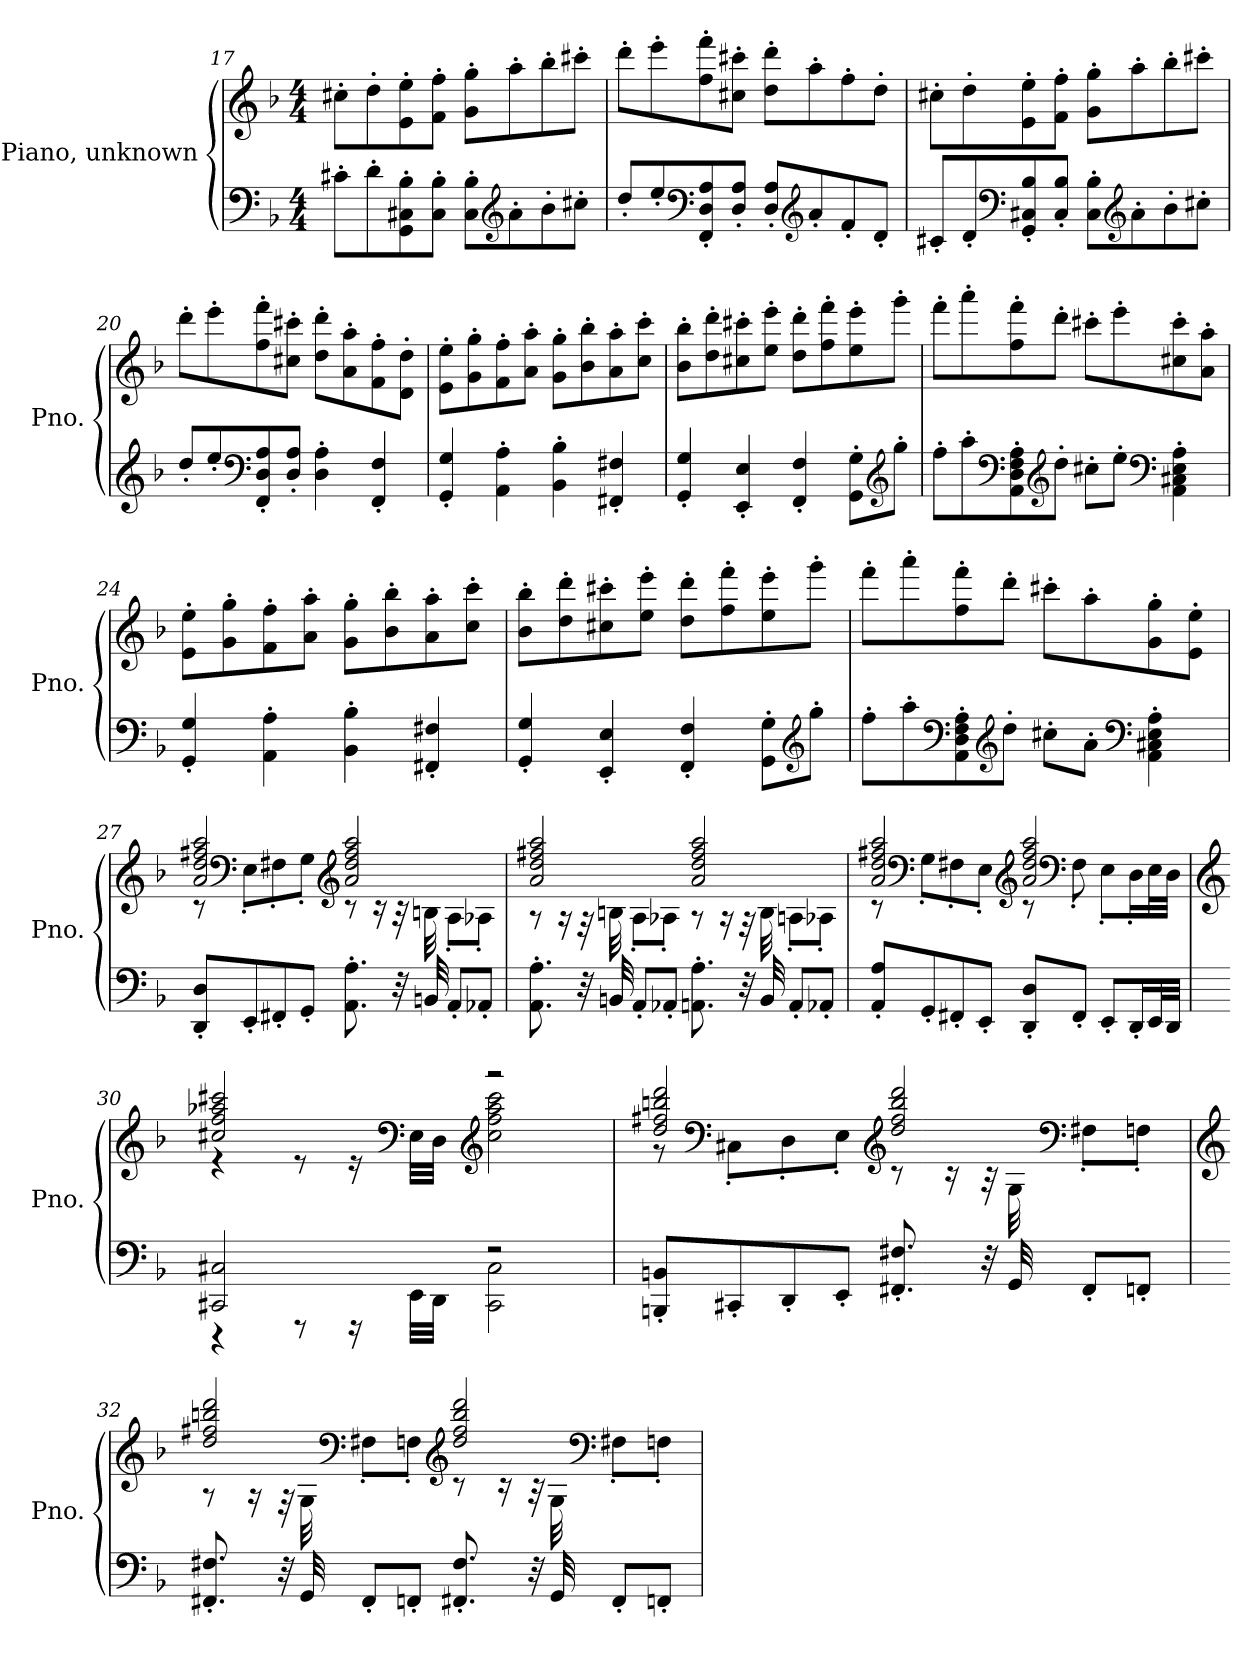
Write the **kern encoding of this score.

**kern	**kern
*part1	*part1
*staff2	*staff1
*I"Piano, unknown	*
*I'Pno.	*
*clefF4	*clefG2
*k[b-]	*k[b-]
*M4/4	*M4/4
=17	=17
8c#X'\L	8cc#X'\L
8d'\	8dd'\
8GG\' 8C#X\' 8B-\'	8e\' 8ee\'
8C#\' 8B-\'J	8f\' 8ff\'J
8C#\' 8B-\'L	8g\' 8gg\'L
*clefG2	*
8a'\	8aa'\
8b-'\	8bb-'\
8cc#X'\J	8ccc#X'\J
=18	=18
8dd'/L	8ddd'\L
8ee'/	8eee'\
*clefF4	*
8FF/' 8D/' 8A/'	8ff\' 8fff\'
8D/' 8A/'J	8cc#X\' 8ccc#X\'J
8D/' 8A/'L	8dd\' 8ddd\'L
*clefG2	*
8a'/	8aa'\
8f'/	8ff'\
8d'/J	8dd'\J
!!LO:PB:g=z
=19	=19
8c#X'/L	8cc#X'\L
8d'/	8dd'\
*clefF4	*
8GG/' 8C#X/' 8B-/'	8e\' 8ee\'
8C#/' 8B-/'J	8f\' 8ff\'J
8C#\' 8B-\'L	8g\' 8gg\'L
*clefG2	*
8a'\	8aa'\
8b-'\	8bb-'\
8cc#X'\J	8ccc#X'\J
=20	=20
8dd'/L	8ddd'\L
8ee'/	8eee'\
*clefF4	*
8FF/' 8D/' 8A/'	8ff\' 8fff\'
8D/' 8A/'J	8cc#X\' 8ccc#X\'J
4D\' 4A\'	8dd\' 8ddd\'L
.	8a\' 8aa\'
4FF/' 4F/'	8f\' 8ff\'
.	8d\' 8dd\'J
=21	=21
4GG/' 4G/'	8e\' 8ee\'L
.	8g\' 8gg\'
4AA\' 4A\'	8f\' 8ff\'
.	8a\' 8aa\'J
4BB-\' 4B-\'	8g\' 8gg\'L
.	8b-\' 8bb-\'
4FF#X/' 4F#X/'	8a\' 8aa\'
.	8cc\' 8ccc\'J
!!LO:LB:g=z
=22	=22
4GG/' 4G/'	8b-\' 8bb-\'L
.	8dd\' 8ddd\'
4EE/' 4E/'	8cc#X\' 8ccc#X\'
.	8ee\' 8eee\'J
4FF/' 4F/'	8dd\' 8ddd\'L
.	8ff\' 8fff\'
8GG\' 8G\'L	8ee\' 8eee\'
*clefG2	*
8gg'\J	8ggg'\J
=23	=23
8ff'\L	8fff'\L
8aa'\	8aaa'\
*clefF4	*
8AA\' 8D\' 8F\' 8A\'	8ff\' 8fff\'
*clefG2	*
8dd'\J	8ddd'\J
8cc#X'\L	8ccc#X'\L
8ee'\J	8eee'\
*clefF4	*
4AA\' 4C#X\' 4E\' 4A\'	8cc#X\' 8ccc#\'
.	8a\' 8aa\'J
=24	=24
4GG/' 4G/'	8e\' 8ee\'L
.	8g\' 8gg\'
4AA\' 4A\'	8f\' 8ff\'
.	8a\' 8aa\'J
4BB-\' 4B-\'	8g\' 8gg\'L
.	8b-\' 8bb-\'
4FF#X/' 4F#X/'	8a\' 8aa\'
.	8cc\' 8ccc\'J
!!LO:LB:g=z
=25	=25
4GG/' 4G/'	8b-\' 8bb-\'L
.	8dd\' 8ddd\'
4EE/' 4E/'	8cc#X\' 8ccc#X\'
.	8ee\' 8eee\'J
4FF/' 4F/'	8dd\' 8ddd\'L
.	8ff\' 8fff\'
8GG\' 8G\'L	8ee\' 8eee\'
*clefG2	*
8gg'\J	8ggg'\J
=26	=26
8ff'\L	8fff'\L
8aa'\	8aaa'\
*clefF4	*
8AA\' 8D\' 8F\' 8A\'	8ff\' 8fff\'
*clefG2	*
8dd'\J	8ddd'\J
8cc#X'\L	8ccc#X'\L
8a'\J	8aa'\
*clefF4	*
4AA\' 4C#X\' 4E\' 4A\'	8g\' 8gg\'
.	8e\' 8ee\'J
!!LO:LB:g=z
=27	=27
*	*^
8DD/' 8D/'L	2a/ 2dd/ 2ff#X/ 2aa/	8r
*	*clefF4	*
8EE'/	.	8E'\L
8FF#X'/	.	8F#X'\
8GG'/J	.	8G'\J
*	*clefG2	*
8.AA\' 8.A\'	2a/ 2dd/ 2ff#/ 2aa/	8r
.	.	16r
32r	.	32r
32BBn/	.	32Bn\
8AA'/L	.	8A'\L
8AA-X'/J	.	8A-X'\J
=28	=28	=28
8.AA\' 8.A\'	2a/ 2dd/ 2ff#X/ 2aa/	8r
.	.	16r
32r	.	32r
32BBn/	.	32Bn\
8AA'/L	.	8A'\L
8AA-X'/J	.	8A-X'\J
8.AAn\' 8.A\'	2a/ 2dd/ 2ff#/ 2aa/	8r
.	.	16r
32r	.	32r
32BB/	.	32B\
8AA'/L	.	8An'\L
8AA-X'/J	.	8A-X'\J
!!LO:LB:g=z	!!
=29	=29	=29
8AA/' 8A/'L	2a/ 2dd/ 2ff#X/ 2aa/	8r
*	*clefF4	*
8GG'/	.	8G'\L
8FF#X'/	.	8F#X'\
8EE'/J	.	8E'\J
*	*clefG2	*
8DD/' 8D/'L	2a/ 2dd/ 2ff#/ 2aa/	8r
*	*clefF4	*
8FF#'/J	.	8F#'\
8EE'/L	.	8E'\L
16DD'/L	.	16D'\L
32EE/L	.	32E\L
32DD/JJJ	.	32D\JJJ
=30	=30	=30
*	*clefG2	*
*^	*	*
2CC#X/ 2C#X/	4r	2cc#X/ 2ff/ 2aa-X/ 2ccc#X/	4r
.	8r	.	8r
.	16r	.	16r
*	*	*clefF4	*
.	32EE\LLL	.	32E\LLL
.	32DD\JJJ	.	32D\JJJ
*	*	*clefG2	*
2r	2CC#\ 2C#\	2r	2cc#\ 2ff\ 2aa-\ 2ccc#\
*v	*v	*	*
!!LO:LB:g=z	!!
=31	=31	=31
8BBBn/' 8BBn/'L	2dd/ 2ff#X/ 2bbn/ 2ddd/	8r
*	*clefF4	*
8CC#X'/	.	8C#X'\L
8DD'/	.	8D'\
8EE'/J	.	8E'\J
*	*clefG2	*
8.FF#X/' 8.F#X/'	2dd/ 2ff#/ 2bb/ 2ddd/	8r
.	.	16r
32r	.	32r
32GG/	.	32G\
*	*clefF4	*
8FF#'/L	.	8F#X'\L
8FFn'/J	.	8Fn'\J
=32	=32	=32
*	*clefG2	*
8.FF#X/' 8.F#X/'	2dd/ 2ff#X/ 2bbn/ 2ddd/	8r
.	.	16r
32r	.	32r
32GG/	.	32G\
*	*clefF4	*
8FF#'/L	.	8F#X'\L
8FFn'/J	.	8Fn'\J
*	*clefG2	*
8.FF#X/' 8.F#/'	2dd/ 2ff#/ 2bb/ 2ddd/	8r
.	.	16r
32r	.	32r
32GG/	.	32G\
*	*clefF4	*
8FF#'/L	.	8F#X'\L
8FFn'/J	.	8Fn'\J
*	*v	*v
=	=
*-	*-
